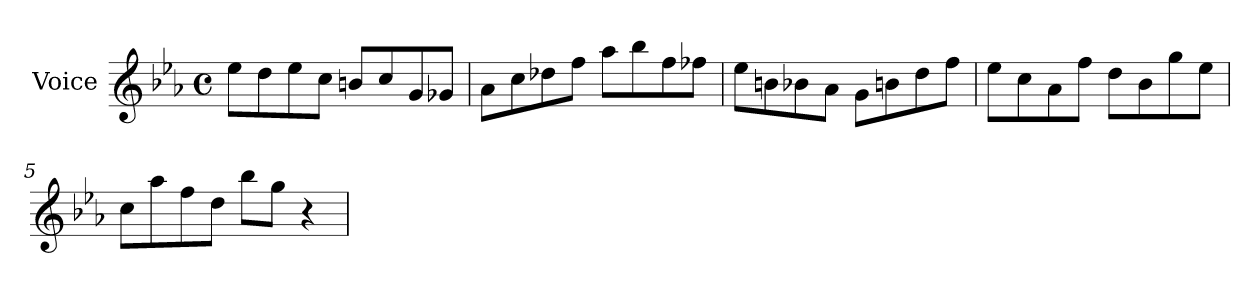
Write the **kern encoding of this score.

**kern
*part1
*staff1
*I"Voice
*I'Voice
*clefG2
*k[b-e-a-]
*M4/4
*met(c)
=1
8ee-\L
8dd\
8ee-\
8cc\J
8bn/L
8cc/
8g/
8g-X/J
=2
8a-\L
8cc\
8dd-X\
8ff\J
8aa-\L
8bb-\
8ff\
8ff-X\J
=3
8ee-\L
8bn\
8b-X\
8a-\J
8g\L
8bn\
8dd\
8ff\J
=4
8ee-\L
8cc\
8a-\
8ff\J
8dd\L
8b-\
8gg\
8ee-\J
=5
8cc\L
8aa-\
8ff\
8dd\J
8bb-\L
8gg\J
4r
=
*-
